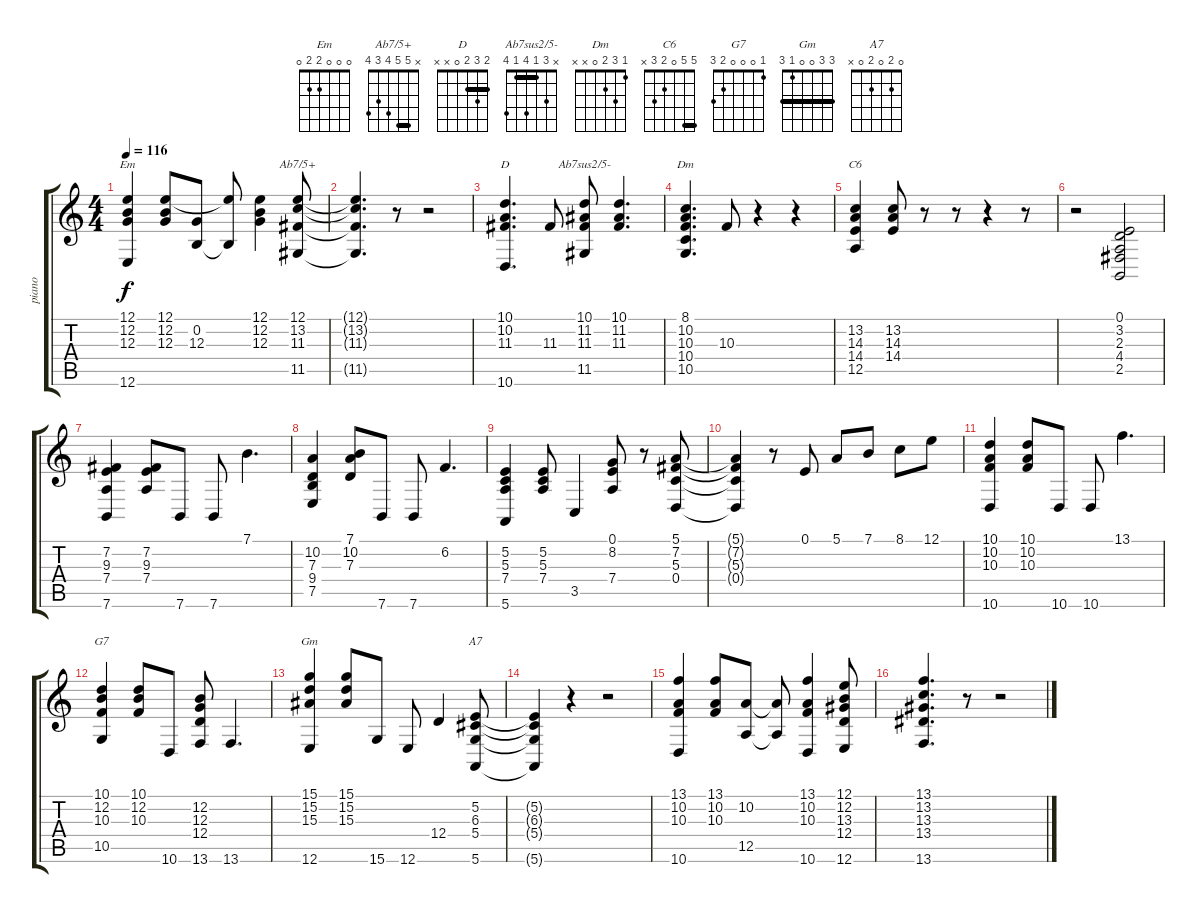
\track ("piano" "piano") {instrument electricpiano1}
\staff {score tabs}
\tuning (E4 B3 G3 D3 A2 E2) {hide}
\chord ("Em" 0 0 0 2 2 0)
\chord ("Ab7/5+" x 5 5 4 3 4) {barre 5}
\chord ("D" 2 3 2 0 x x) {barre 2}
\chord ("Ab7sus2/5-" x 3 1 4 1 4) {barre 1}
\chord ("Dm" 1 3 2 0 x x)
\chord ("C6" 5 5 0 2 3 x) {barre 5}
\chord ("G7" 1 0 0 0 2 3)
\chord ("Gm" 3 3 0 0 1 3) {barre 3}
\chord ("A7" 0 2 0 2 0 x)
\ts (4 4)
\tempo 116
\clef g2
\ks c
(12.1 12.2 12.3 12.6).4{ch "Em" dy f} (12.1 12.2 12.3).8 (0.2 12.3).8 (12.1{t} 0.2{t}).8 (12.1 12.2 12.3).4 (12.1 13.2 11.3 11.5).8{ch "Ab7/5+"} |
(12.1{t} 13.2{t} 11.3{t} 11.5{t}).4{d} r.8 r.2 |
(10.1 10.2 11.3 10.6).4{d ch "D"} 11.3.8 (10.1 11.2 11.3 11.5).8{ch "Ab7sus2/5-"} (10.1 11.2 11.3).4{d} |
(8.1 10.2 10.3 10.4 10.5).4{d ch "Dm"} 10.3.8 r.4 r.4 |
(13.2 14.3 14.4 12.5).4{ch "C6"} (13.2 14.3 14.4).8 r.8 r.8 r.4 r.8 |
r.2 (0.1 3.2 2.3 4.4 2.5).2 |
(7.2 9.3 7.4 7.6).4 (7.2 9.3 7.4).8 7.6.8 7.6.8 7.1.4{d} |
(10.2 7.3 9.4 7.5).4 (7.1 10.2 7.3).8 7.6.8 7.6.8 6.2.4{d} |
(5.2 5.3 7.4 5.6).4 (5.2 5.3 7.4).8 3.5.4 (0.1 8.2 7.4).8 r.8 (5.1 7.2 5.3 0.4).8 |
(5.1{t} 7.2{t} 5.3{t} 0.4{t}).4 r.8 0.1.8 5.1.8 7.1.8 8.1.8 12.1.8 |
(10.1 10.2 10.3 10.6).4 (10.1 10.2 10.3).8 10.6.8 10.6.8 13.1.4{d} |
(10.1 12.2 10.3 10.5).4{ch "G7"} (10.1 12.2 10.3).8 10.6.8 (12.2 12.3 12.4 13.6).8 13.6.4{d} |
(15.1 15.2 15.3 12.6).4{ch "Gm"} (15.1 15.2 15.3).8 15.6.8 12.6.8 12.4.4 (5.2 6.3 5.4 5.6).8{ch "A7"} |
(5.2{t} 6.3{t} 5.4{t} 5.6{t}).4 r.4 r.2 |
(13.1 10.2 10.3 10.6).4 (13.1 10.2 10.3).8 (10.2 12.5).8 (10.2{t} 12.5{t}).8 (13.1 10.2 10.3 10.6).4 (12.1 12.2 13.3 12.4 12.6).8 |
(13.1 13.2 13.3 13.4 13.6).4{d} r.8 r.2
